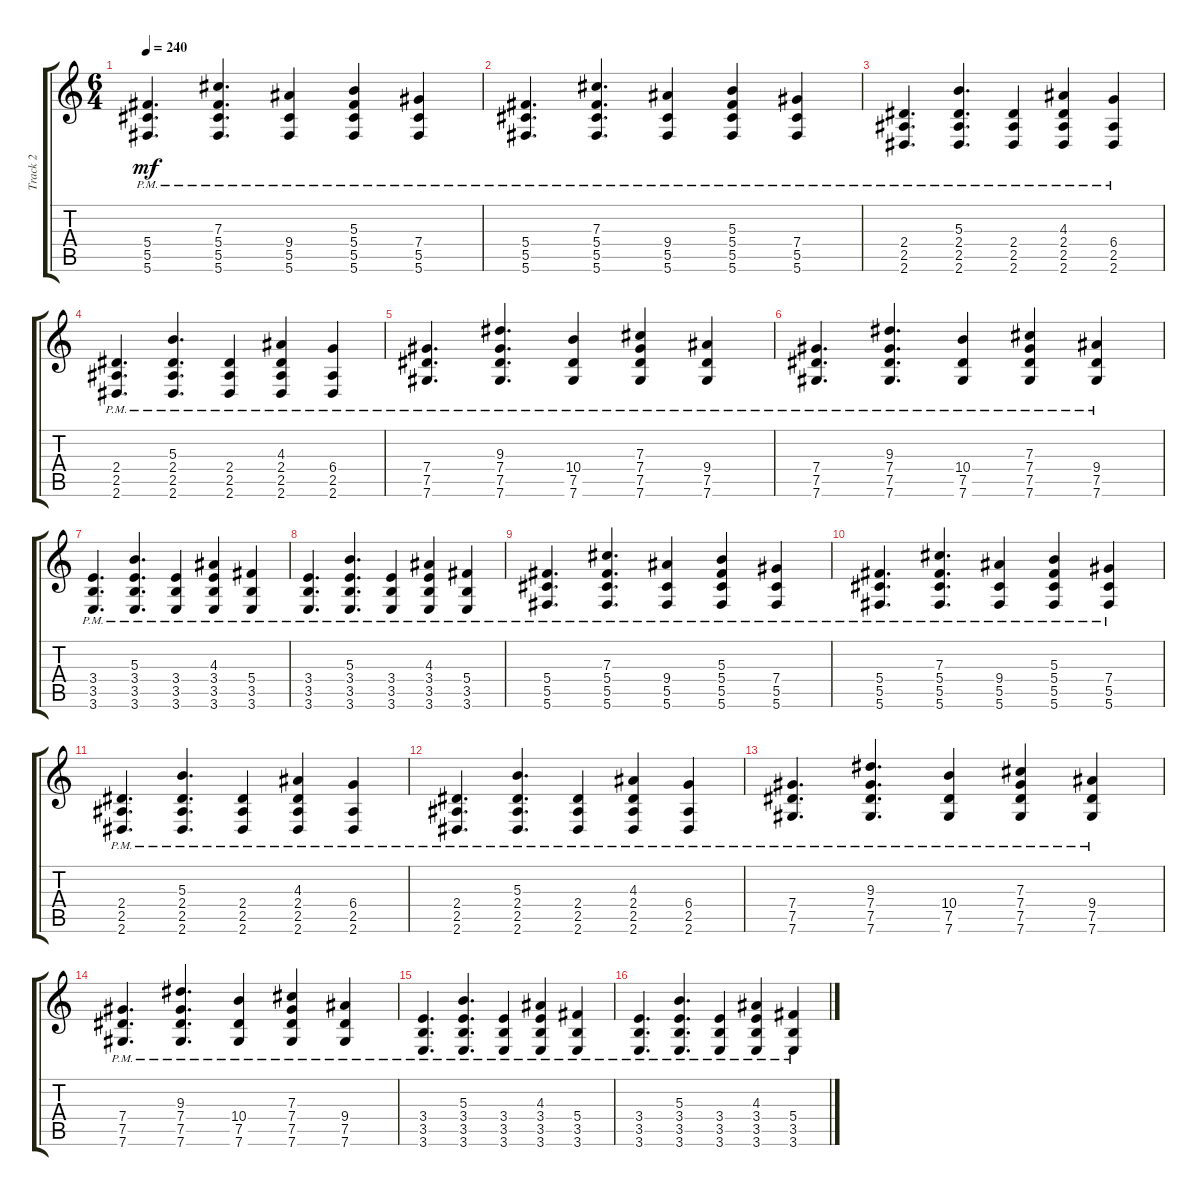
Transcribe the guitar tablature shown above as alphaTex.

\track ("Track 2" "Track 2") {instrument distortionguitar}
\staff {score tabs}
\tuning (Eb4 Bb3 Gb3 Db3 Ab2 Db2) {hide}
\ts (6 4)
\tempo 240
\clef g2
\ks c
(5.4{pm} 5.5{pm} 5.6{pm}).4{d dy mf} (7.3 5.4{pm} 5.5{pm} 5.6{pm}).4{d} (9.4{pm} 5.5{pm} 5.6{pm}).4 (5.3 5.4{pm} 5.5{pm} 5.6{pm}).4 (7.4{pm} 5.5{pm} 5.6{pm}).4 |
(5.4{pm} 5.5{pm} 5.6{pm}).4{d} (7.3 5.4{pm} 5.5{pm} 5.6{pm}).4{d} (9.4{pm} 5.5{pm} 5.6{pm}).4 (5.3 5.4{pm} 5.5{pm} 5.6{pm}).4 (7.4{pm} 5.5{pm} 5.6{pm}).4 |
(2.4{pm} 2.5{pm} 2.6{pm}).4{d} (5.3 2.4{pm} 2.5{pm} 2.6{pm}).4{d} (2.4{pm} 2.5{pm} 2.6{pm}).4 (4.3 2.4{pm} 2.5{pm} 2.6{pm}).4 (6.4{pm} 2.5{pm} 2.6{pm}).4 |
(2.4{pm} 2.5{pm} 2.6{pm}).4{d} (5.3 2.4{pm} 2.5{pm} 2.6{pm}).4{d} (2.4{pm} 2.5{pm} 2.6{pm}).4 (4.3 2.4{pm} 2.5{pm} 2.6{pm}).4 (6.4{pm} 2.5{pm} 2.6{pm}).4 |
(7.4{pm} 7.5{pm} 7.6{pm}).4{d} (9.3 7.4{pm} 7.5{pm} 7.6{pm}).4{d} (10.4{pm} 7.5{pm} 7.6{pm}).4 (7.3 7.4{pm} 7.5{pm} 7.6{pm}).4 (9.4{pm} 7.5{pm} 7.6{pm}).4 |
(7.4{pm} 7.5{pm} 7.6{pm}).4{d} (9.3 7.4{pm} 7.5{pm} 7.6{pm}).4{d} (10.4{pm} 7.5{pm} 7.6{pm}).4 (7.3 7.4{pm} 7.5{pm} 7.6{pm}).4 (9.4{pm} 7.5{pm} 7.6{pm}).4 |
(3.4{pm} 3.5{pm} 3.6{pm}).4{d} (5.3 3.4{pm} 3.5{pm} 3.6{pm}).4{d} (3.4{pm} 3.5{pm} 3.6{pm}).4 (4.3 3.4{pm} 3.5{pm} 3.6{pm}).4 (5.4{pm} 3.5{pm} 3.6{pm}).4 |
(3.4{pm} 3.5{pm} 3.6{pm}).4{d} (5.3 3.4{pm} 3.5{pm} 3.6{pm}).4{d} (3.4{pm} 3.5{pm} 3.6{pm}).4 (4.3 3.4{pm} 3.5{pm} 3.6{pm}).4 (5.4{pm} 3.5{pm} 3.6{pm}).4 |
(5.4{pm} 5.5{pm} 5.6{pm}).4{d} (7.3 5.4{pm} 5.5{pm} 5.6{pm}).4{d} (9.4{pm} 5.5{pm} 5.6{pm}).4 (5.3 5.4{pm} 5.5{pm} 5.6{pm}).4 (7.4{pm} 5.5{pm} 5.6{pm}).4 |
(5.4{pm} 5.5{pm} 5.6{pm}).4{d} (7.3 5.4{pm} 5.5{pm} 5.6{pm}).4{d} (9.4{pm} 5.5{pm} 5.6{pm}).4 (5.3 5.4{pm} 5.5{pm} 5.6{pm}).4 (7.4{pm} 5.5{pm} 5.6{pm}).4 |
(2.4{pm} 2.5{pm} 2.6{pm}).4{d} (5.3 2.4{pm} 2.5{pm} 2.6{pm}).4{d} (2.4{pm} 2.5{pm} 2.6{pm}).4 (4.3 2.4{pm} 2.5{pm} 2.6{pm}).4 (6.4{pm} 2.5{pm} 2.6{pm}).4 |
(2.4{pm} 2.5{pm} 2.6{pm}).4{d} (5.3 2.4{pm} 2.5{pm} 2.6{pm}).4{d} (2.4{pm} 2.5{pm} 2.6{pm}).4 (4.3 2.4{pm} 2.5{pm} 2.6{pm}).4 (6.4{pm} 2.5{pm} 2.6{pm}).4 |
(7.4{pm} 7.5{pm} 7.6{pm}).4{d} (9.3 7.4{pm} 7.5{pm} 7.6{pm}).4{d} (10.4{pm} 7.5{pm} 7.6{pm}).4 (7.3 7.4{pm} 7.5{pm} 7.6{pm}).4 (9.4{pm} 7.5{pm} 7.6{pm}).4 |
(7.4{pm} 7.5{pm} 7.6{pm}).4{d} (9.3 7.4{pm} 7.5{pm} 7.6{pm}).4{d} (10.4{pm} 7.5{pm} 7.6{pm}).4 (7.3 7.4{pm} 7.5{pm} 7.6{pm}).4 (9.4{pm} 7.5{pm} 7.6{pm}).4 |
(3.4{pm} 3.5{pm} 3.6{pm}).4{d} (5.3 3.4{pm} 3.5{pm} 3.6{pm}).4{d} (3.4{pm} 3.5{pm} 3.6{pm}).4 (4.3 3.4{pm} 3.5{pm} 3.6{pm}).4 (5.4{pm} 3.5{pm} 3.6{pm}).4 |
(3.4{pm} 3.5{pm} 3.6{pm}).4{d} (5.3 3.4{pm} 3.5{pm} 3.6{pm}).4{d} (3.4{pm} 3.5{pm} 3.6{pm}).4 (4.3 3.4{pm} 3.5{pm} 3.6{pm}).4 (5.4{pm} 3.5{pm} 3.6{pm}).4
